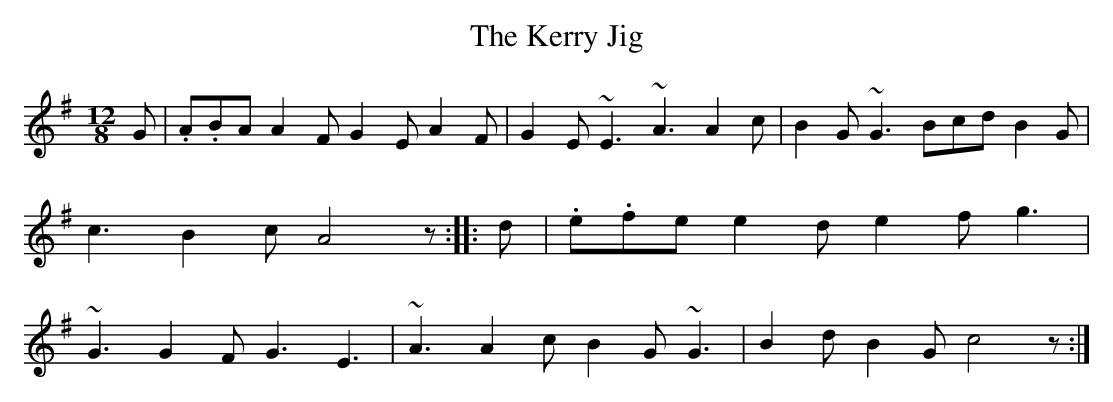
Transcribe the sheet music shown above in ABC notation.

X:1
T:Kerry Jig, The
E:12
M:12/8
K:ADor
G|.A.BA A2F G2E A2F|G2E ~E3 ~A3 A2c|B2G ~G3 Bcd B2G|c3 B2c A4z::\
d|.e.fe e2d e2f g3|~G3 G2F G3 E3|~A3 A2c B2G ~G3|B2d B2G c4z:|**
